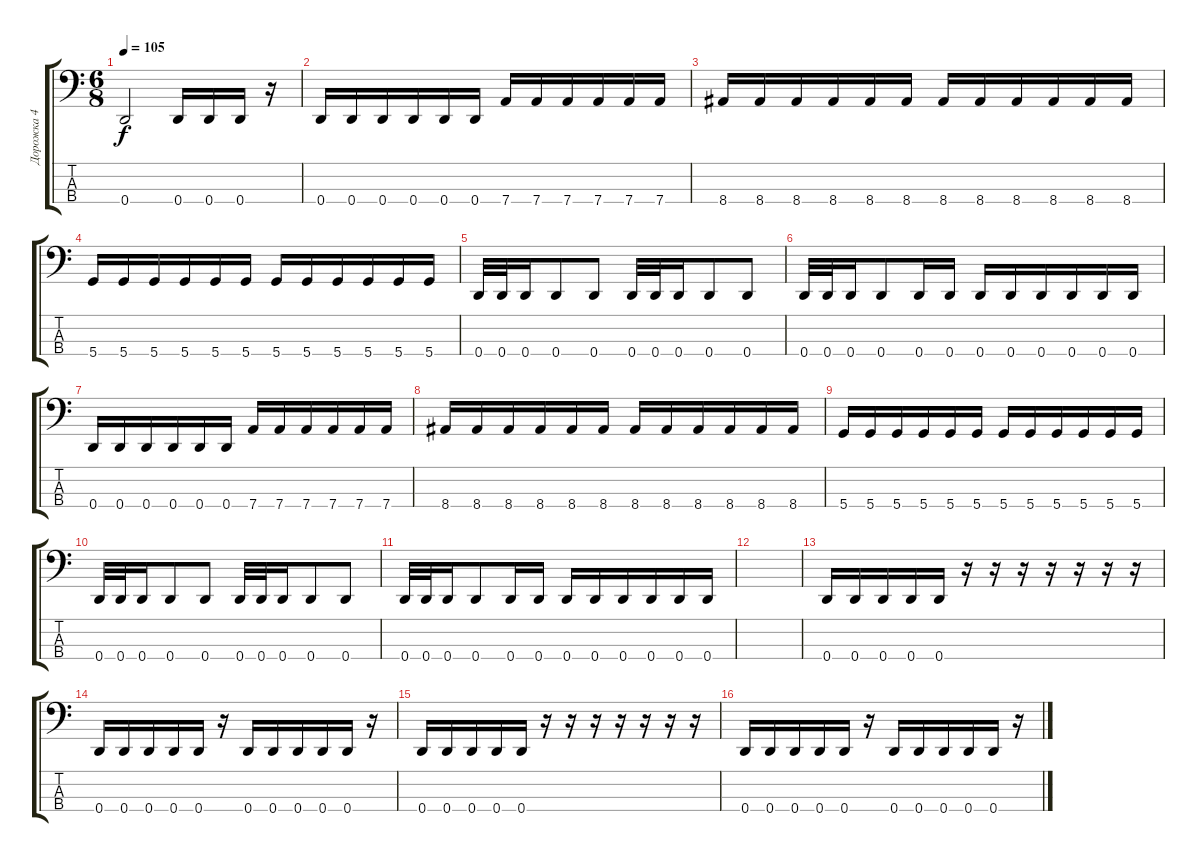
\track ("Дорожка 4" "Дорожка 4") {instrument electricbasspick}
\staff {score tabs}
\tuning (G2 D2 A1 D1) {hide}
\ts (6 8)
\tempo 105
\clef f4
\ks c
0.4{t}.2{dy f} 0.4.16 0.4.16 0.4.16 r.16 |
0.4.16 0.4.16 0.4.16 0.4.16 0.4.16 0.4.16 7.4.16 7.4.16 7.4.16 7.4.16 7.4.16 7.4.16 |
8.4.16 8.4.16 8.4.16 8.4.16 8.4.16 8.4.16 8.4.16 8.4.16 8.4.16 8.4.16 8.4.16 8.4.16 |
5.4.16 5.4.16 5.4.16 5.4.16 5.4.16 5.4.16 5.4.16 5.4.16 5.4.16 5.4.16 5.4.16 5.4.16 |
0.4.32 0.4.32 0.4.16 0.4.8 0.4.8 0.4.32 0.4.32 0.4.16 0.4.8 0.4.8 |
0.4.32 0.4.32 0.4.16 0.4.8 0.4.16 0.4.16 0.4.16 0.4.16 0.4.16 0.4.16 0.4.16 0.4.16 |
0.4.16 0.4.16 0.4.16 0.4.16 0.4.16 0.4.16 7.4.16 7.4.16 7.4.16 7.4.16 7.4.16 7.4.16 |
8.4.16 8.4.16 8.4.16 8.4.16 8.4.16 8.4.16 8.4.16 8.4.16 8.4.16 8.4.16 8.4.16 8.4.16 |
5.4.16 5.4.16 5.4.16 5.4.16 5.4.16 5.4.16 5.4.16 5.4.16 5.4.16 5.4.16 5.4.16 5.4.16 |
0.4.32 0.4.32 0.4.16 0.4.8 0.4.8 0.4.32 0.4.32 0.4.16 0.4.8 0.4.8 |
0.4.32 0.4.32 0.4.16 0.4.8 0.4.16 0.4.16 0.4.16 0.4.16 0.4.16 0.4.16 0.4.16 0.4.16 |
|
0.4.16 0.4.16 0.4.16 0.4.16 0.4.16 r.16 r.16 r.16 r.16 r.16 r.16 r.16 |
0.4.16 0.4.16 0.4.16 0.4.16 0.4.16 r.16 0.4.16 0.4.16 0.4.16 0.4.16 0.4.16 r.16 |
0.4.16 0.4.16 0.4.16 0.4.16 0.4.16 r.16 r.16 r.16 r.16 r.16 r.16 r.16 |
0.4.16 0.4.16 0.4.16 0.4.16 0.4.16 r.16 0.4.16 0.4.16 0.4.16 0.4.16 0.4.16 r.16
